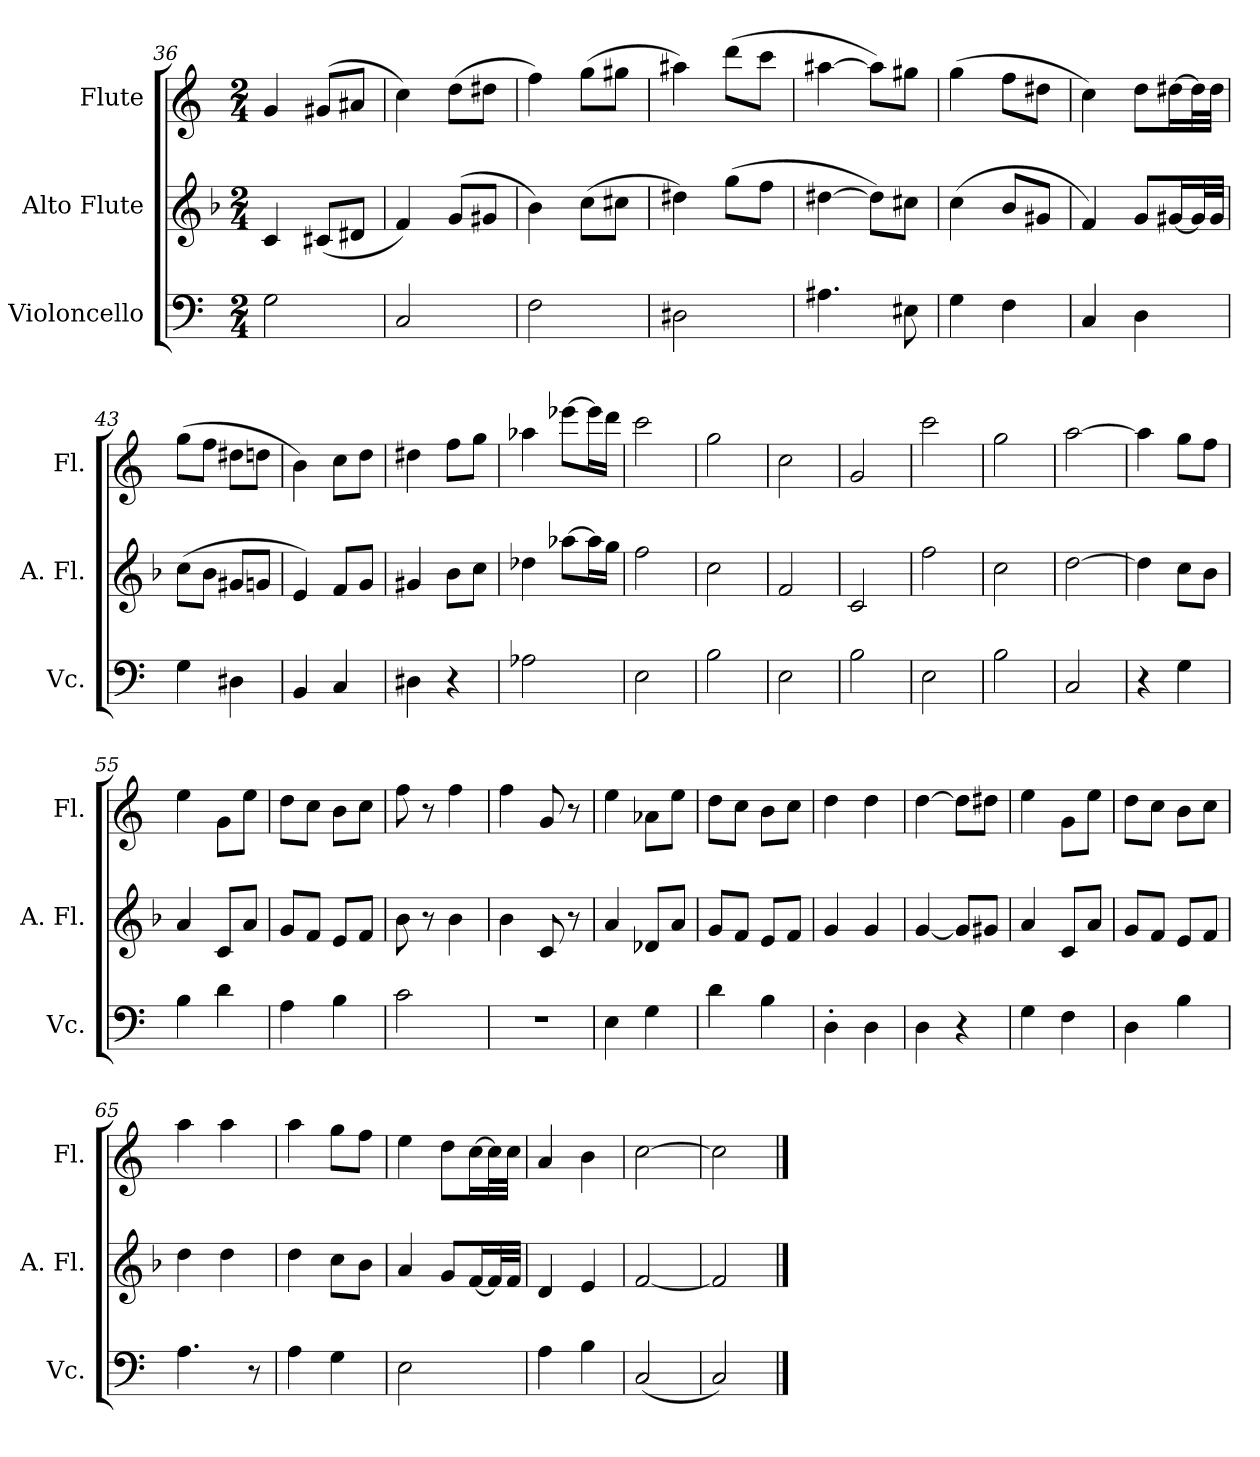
**kern	**kern	**kern
*part3	*part2	*part1
*staff3	*staff2	*staff1
*I"Violoncello	*I"Alto Flute	*I"Flute
*I'Vc.	*I'A. Fl.	*I'Fl.
*clefF4	*clefG2	*clefG2
*ITrd7c12	*ITrd3c5	*
*k[]	*k[]	*k[]
*M2/4	*M2/4	*M2/4
=36	=36	=36
2GG\	4G/	4g/
.	(8G#X/L	(8g#X/L
.	8A#X/J	8a#X/J
=37	=37	=37
2CC/	4c/)	4cc\)
.	(8d/L	(8dd\L
.	8d#X/J	8dd#X\J
=38	=38	=38
2FF\	4f\)	4ff\)
.	(8g\L	(8gg\L
.	8g#X\J	8gg#X\J
=39	=39	=39
2DD#X\	4a#X\)	4aa#X\)
.	(8dd\L	(8ddd\L
.	8cc\J	8ccc\J
!!LO:LB:g=z
=40	=40	=40
4.AA#X\	[4a#X\	[4aa#X\
.	8a#\L])	8aa#\L])
8EE#X\	8g#X\J	8gg#X\J
=41	=41	=41
4GG\	(4g\	(4gg\
4FF\	8f/L	8ff\L
.	8d#X/J	8dd#X\J
=42	=42	=42
4CC/	4c/)	4cc\)
4DD\	8d/L	8dd\L
.	[16d#X/L	[16dd#X\L
.	32d#/L]	32dd#\L]
.	32d#/JJJ	32dd#\JJJ
=43	=43	=43
4GG\	(8g\L	(8gg\L
.	8f\J	8ff\J
4DD#X\	8d#X/L	8dd#X\L
.	8dn/J	8ddn\J
=44	=44	=44
4BBB/	4B/)	4b\)
4CC/	8c/L	8cc\L
.	8d/J	8dd\J
=45	=45	=45
4DD#X\	4d#X/	4dd#X\
4r	8f\L	8ff\L
.	8g\J	8gg\J
=46	=46	=46
2AA-X\	4a-X\	4aa-X\
.	[8ee-X\L	[8eee-X\L
.	16ee-\L]	16eee-\L]
.	16dd\JJ	16ddd\JJ
=47	=47	=47
2EE\	2cc\	2ccc\
=48	=48	=48
2BB\	2g\	2gg\
!!LO:LB:g=z
=49	=49	=49
2EE\	2c/	2cc\
=50	=50	=50
2BB\	2G/	2g/
=51	=51	=51
2EE\	2cc\	2ccc\
=52	=52	=52
2BB\	2g\	2gg\
=53	=53	=53
2CC/	[2a\	[2aa\
=54	=54	=54
4r	4a\]	4aa\]
4GG\	8g\L	8gg\L
.	8f\J	8ff\J
=55	=55	=55
4BB\	4e/	4ee\
4D\	8G/L	8g\L
.	8e/J	8ee\J
=56	=56	=56
4AA\	8d/L	8dd\L
.	8c/J	8cc\J
4BB\	8B/L	8b\L
.	8c/J	8cc\J
=57	=57	=57
2C\	8f\	8ff\
.	8r	8r
.	4f\	4ff\
=58	=58	=58
2r	4f\	4ff\
.	8G/	8g/
.	8r	8r
=59	=59	=59
4EE\	4e/	4ee\
4GG\	8A-X/L	8a-X\L
.	8e/J	8ee\J
=60	=60	=60
4D\	8d/L	8dd\L
.	8c/J	8cc\J
4BB\	8B/L	8b\L
.	8c/J	8cc\J
!!LO:LB:g=z
=61	=61	=61
4DD'\	4d/	4dd\
4DD\	4d/	4dd\
=62	=62	=62
4DD\	[4d/	[4dd\
4r	8d/L]	8dd\L]
.	8d#X/J	8dd#X\J
=63	=63	=63
4GG\	4e/	4ee\
4FF\	8G/L	8g\L
.	8e/J	8ee\J
=64	=64	=64
4DD\	8d/L	8dd\L
.	8c/J	8cc\J
4BB\	8B/L	8b\L
.	8c/J	8cc\J
=65	=65	=65
4.AA\	4a\	4aa\
.	4a\	4aa\
8r	.	.
=66	=66	=66
4AA\	4a\	4aa\
4GG\	8g\L	8gg\L
.	8f\J	8ff\J
=67	=67	=67
2EE\	4e/	4ee\
.	8d/L	8dd\L
.	[16c/L	[16cc\L
.	32c/L]	32cc\L]
.	32c/JJJ	32cc\JJJ
=68	=68	=68
4AA\	4A/	4a/
4BB\	4B/	4b\
=69	=69	=69
(2CC/	[2c/	[2cc\
=70	=70	=70
2CC/)	2c/]	2cc\]
==	==	==
*-	*-	*-
